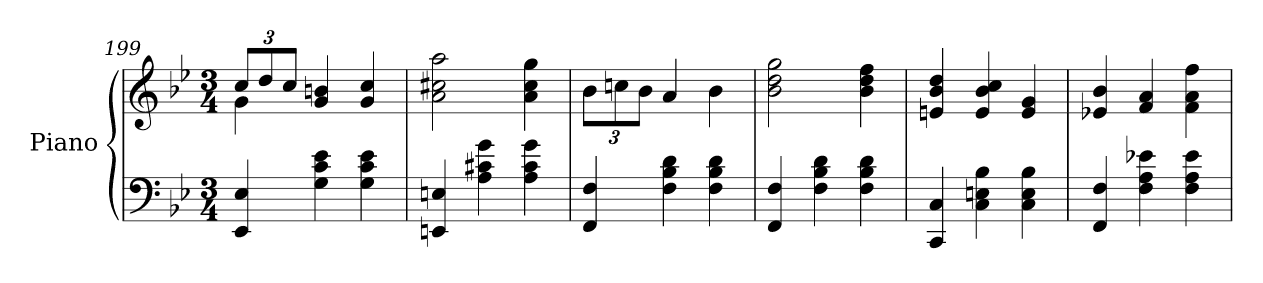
**kern	**kern
*part1	*part1
*staff2	*staff1
*I"Piano	*
*I'Pno.	*
!!LO:PB:g=z
*clefF4	*clefG2
*k[b-e-]	*k[b-e-]
*M3/4	*M3/4
*	*Xbrackettup
=199	=199
*	*^
4EE-/ 4E-/	12cc/L	4g\
.	12dd/	.
.	12cc/J	.
4G\ 4c\ 4e-\	4g/ 4bn/	2ryy
4G\ 4c\ 4e-\	4g/ 4cc/	.
*	*v	*v
=200	=200
4EEn/ 4En/	2a\ 2cc#X\ 2aa\
4A\ 4c#X\ 4g\	.
4A\ 4c#\ 4g\	4a\ 4cc#\ 4gg\
=201	=201
4FF/ 4F/	12b-\L
.	12ccn\
.	12b-\J
4F\ 4B-\ 4d\	4a/
4F\ 4B-\ 4d\	4b-\
=202	=202
4FF/ 4F/	2b-\ 2dd\ 2gg\
4F\ 4B-\ 4d\	.
4F\ 4B-\ 4d\	4b-\ 4dd\ 4ff\
=203	=203
4CC/ 4C/	4en/ 4b-/ 4dd/
4C\ 4En\ 4B-\	4e/ 4b-/ 4cc/
4C\ 4E\ 4B-\	4e/ 4g/
=204	=204
4FF/ 4F/	4e-X/ 4b-/
4F\ 4A\ 4e-X\	4f/ 4a/
4F\ 4A\ 4e-\	4f\ 4a\ 4ff\
=	=
*-	*-
